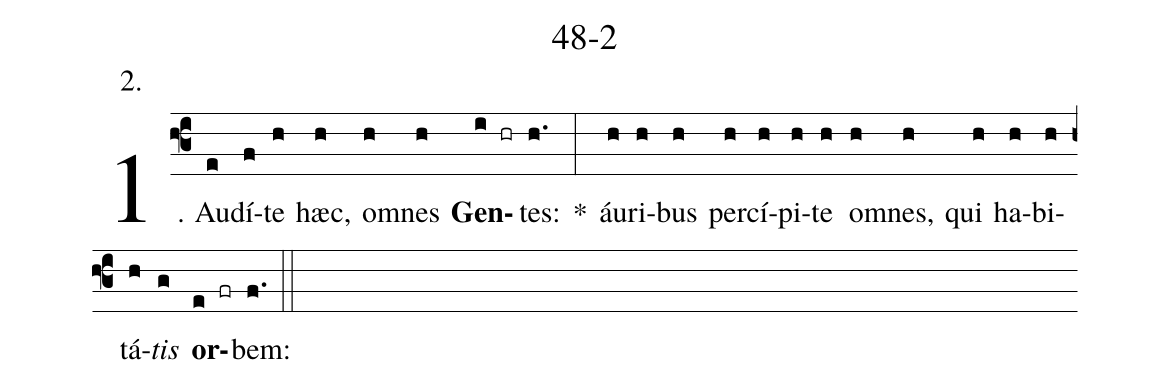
name: 48-2;
annotation: 2.;
%%
(f3)1. Au(e)dí(f)te(h) hæc,(h) om(h)nes(h) <b>Gen</b>(i hr)tes:(h.) *(:) áu(h)ri(h)bus(h) per(h)cí(h)pi(h)te(h) om(h)nes,(h) qui(h) ha(h)bi(h)tá(h)<i>tis</i>(g) <b>or</b>(e fr)bem:(f.) (::)
